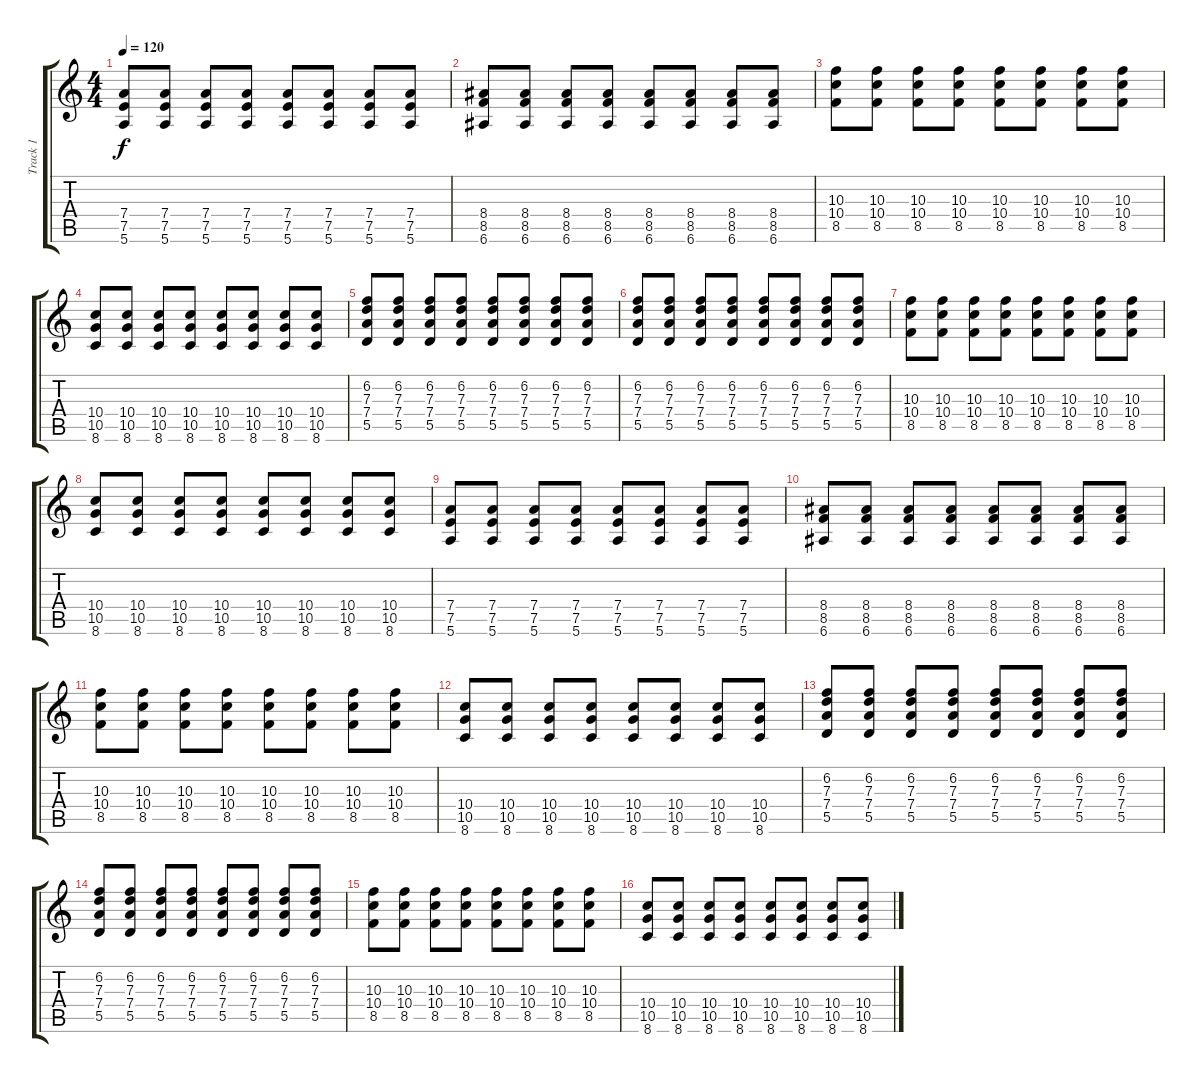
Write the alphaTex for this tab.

\track ("Track 1" "Track 1") {instrument electricguitarclean}
\staff {score tabs}
\tuning (E4 B3 G3 D3 A2 E2) {hide}
\ts (4 4)
\tempo 120
\clef g2
\ks c
(7.4 7.5 5.6).8{dy f instrument overdrivenguitar} (7.4 7.5 5.6).8 (7.4 7.5 5.6).8 (7.4 7.5 5.6).8 (7.4 7.5 5.6).8 (7.4 7.5 5.6).8 (7.4 7.5 5.6).8 (7.4 7.5 5.6).8 |
(8.4 8.5 6.6).8{instrument overdrivenguitar} (8.4 8.5 6.6).8 (8.4 8.5 6.6).8 (8.4 8.5 6.6).8 (8.4 8.5 6.6).8 (8.4 8.5 6.6).8 (8.4 8.5 6.6).8 (8.4 8.5 6.6).8 |
(10.3 10.4 8.5).8{instrument overdrivenguitar} (10.3 10.4 8.5).8 (10.3 10.4 8.5).8 (10.3 10.4 8.5).8 (10.3 10.4 8.5).8 (10.3 10.4 8.5).8 (10.3 10.4 8.5).8 (10.3 10.4 8.5).8 |
(10.4 10.5 8.6).8{instrument overdrivenguitar} (10.4 10.5 8.6).8 (10.4 10.5 8.6).8 (10.4 10.5 8.6).8 (10.4 10.5 8.6).8 (10.4 10.5 8.6).8 (10.4 10.5 8.6).8 (10.4 10.5 8.6).8 |
(6.2 7.3 7.4 5.5).8{instrument overdrivenguitar} (6.2 7.3 7.4 5.5).8 (6.2 7.3 7.4 5.5).8 (6.2 7.3 7.4 5.5).8 (6.2 7.3 7.4 5.5).8 (6.2 7.3 7.4 5.5).8 (6.2 7.3 7.4 5.5).8 (6.2 7.3 7.4 5.5).8 |
(6.2 7.3 7.4 5.5).8{instrument overdrivenguitar} (6.2 7.3 7.4 5.5).8 (6.2 7.3 7.4 5.5).8 (6.2 7.3 7.4 5.5).8 (6.2 7.3 7.4 5.5).8 (6.2 7.3 7.4 5.5).8 (6.2 7.3 7.4 5.5).8 (6.2 7.3 7.4 5.5).8 |
(10.3 10.4 8.5).8{instrument overdrivenguitar} (10.3 10.4 8.5).8 (10.3 10.4 8.5).8 (10.3 10.4 8.5).8 (10.3 10.4 8.5).8 (10.3 10.4 8.5).8 (10.3 10.4 8.5).8 (10.3 10.4 8.5).8 |
(10.4 10.5 8.6).8{instrument overdrivenguitar} (10.4 10.5 8.6).8 (10.4 10.5 8.6).8 (10.4 10.5 8.6).8 (10.4 10.5 8.6).8 (10.4 10.5 8.6).8 (10.4 10.5 8.6).8 (10.4 10.5 8.6).8 |
(7.4 7.5 5.6).8{instrument overdrivenguitar} (7.4 7.5 5.6).8 (7.4 7.5 5.6).8 (7.4 7.5 5.6).8 (7.4 7.5 5.6).8 (7.4 7.5 5.6).8 (7.4 7.5 5.6).8 (7.4 7.5 5.6).8 |
(8.4 8.5 6.6).8{instrument overdrivenguitar} (8.4 8.5 6.6).8 (8.4 8.5 6.6).8 (8.4 8.5 6.6).8 (8.4 8.5 6.6).8 (8.4 8.5 6.6).8 (8.4 8.5 6.6).8 (8.4 8.5 6.6).8 |
(10.3 10.4 8.5).8 (10.3 10.4 8.5).8 (10.3 10.4 8.5).8 (10.3 10.4 8.5).8 (10.3 10.4 8.5).8 (10.3 10.4 8.5).8 (10.3 10.4 8.5).8 (10.3 10.4 8.5).8 |
(10.4 10.5 8.6).8 (10.4 10.5 8.6).8 (10.4 10.5 8.6).8 (10.4 10.5 8.6).8 (10.4 10.5 8.6).8 (10.4 10.5 8.6).8 (10.4 10.5 8.6).8 (10.4 10.5 8.6).8 |
(6.2 7.3 7.4 5.5).8 (6.2 7.3 7.4 5.5).8 (6.2 7.3 7.4 5.5).8 (6.2 7.3 7.4 5.5).8 (6.2 7.3 7.4 5.5).8 (6.2 7.3 7.4 5.5).8 (6.2 7.3 7.4 5.5).8 (6.2 7.3 7.4 5.5).8 |
(6.2 7.3 7.4 5.5).8 (6.2 7.3 7.4 5.5).8 (6.2 7.3 7.4 5.5).8 (6.2 7.3 7.4 5.5).8 (6.2 7.3 7.4 5.5).8 (6.2 7.3 7.4 5.5).8 (6.2 7.3 7.4 5.5).8 (6.2 7.3 7.4 5.5).8 |
(10.3 10.4 8.5).8 (10.3 10.4 8.5).8 (10.3 10.4 8.5).8 (10.3 10.4 8.5).8 (10.3 10.4 8.5).8 (10.3 10.4 8.5).8 (10.3 10.4 8.5).8 (10.3 10.4 8.5).8 |
(10.4 10.5 8.6).8 (10.4 10.5 8.6).8 (10.4 10.5 8.6).8 (10.4 10.5 8.6).8 (10.4 10.5 8.6).8 (10.4 10.5 8.6).8 (10.4 10.5 8.6).8 (10.4 10.5 8.6).8
